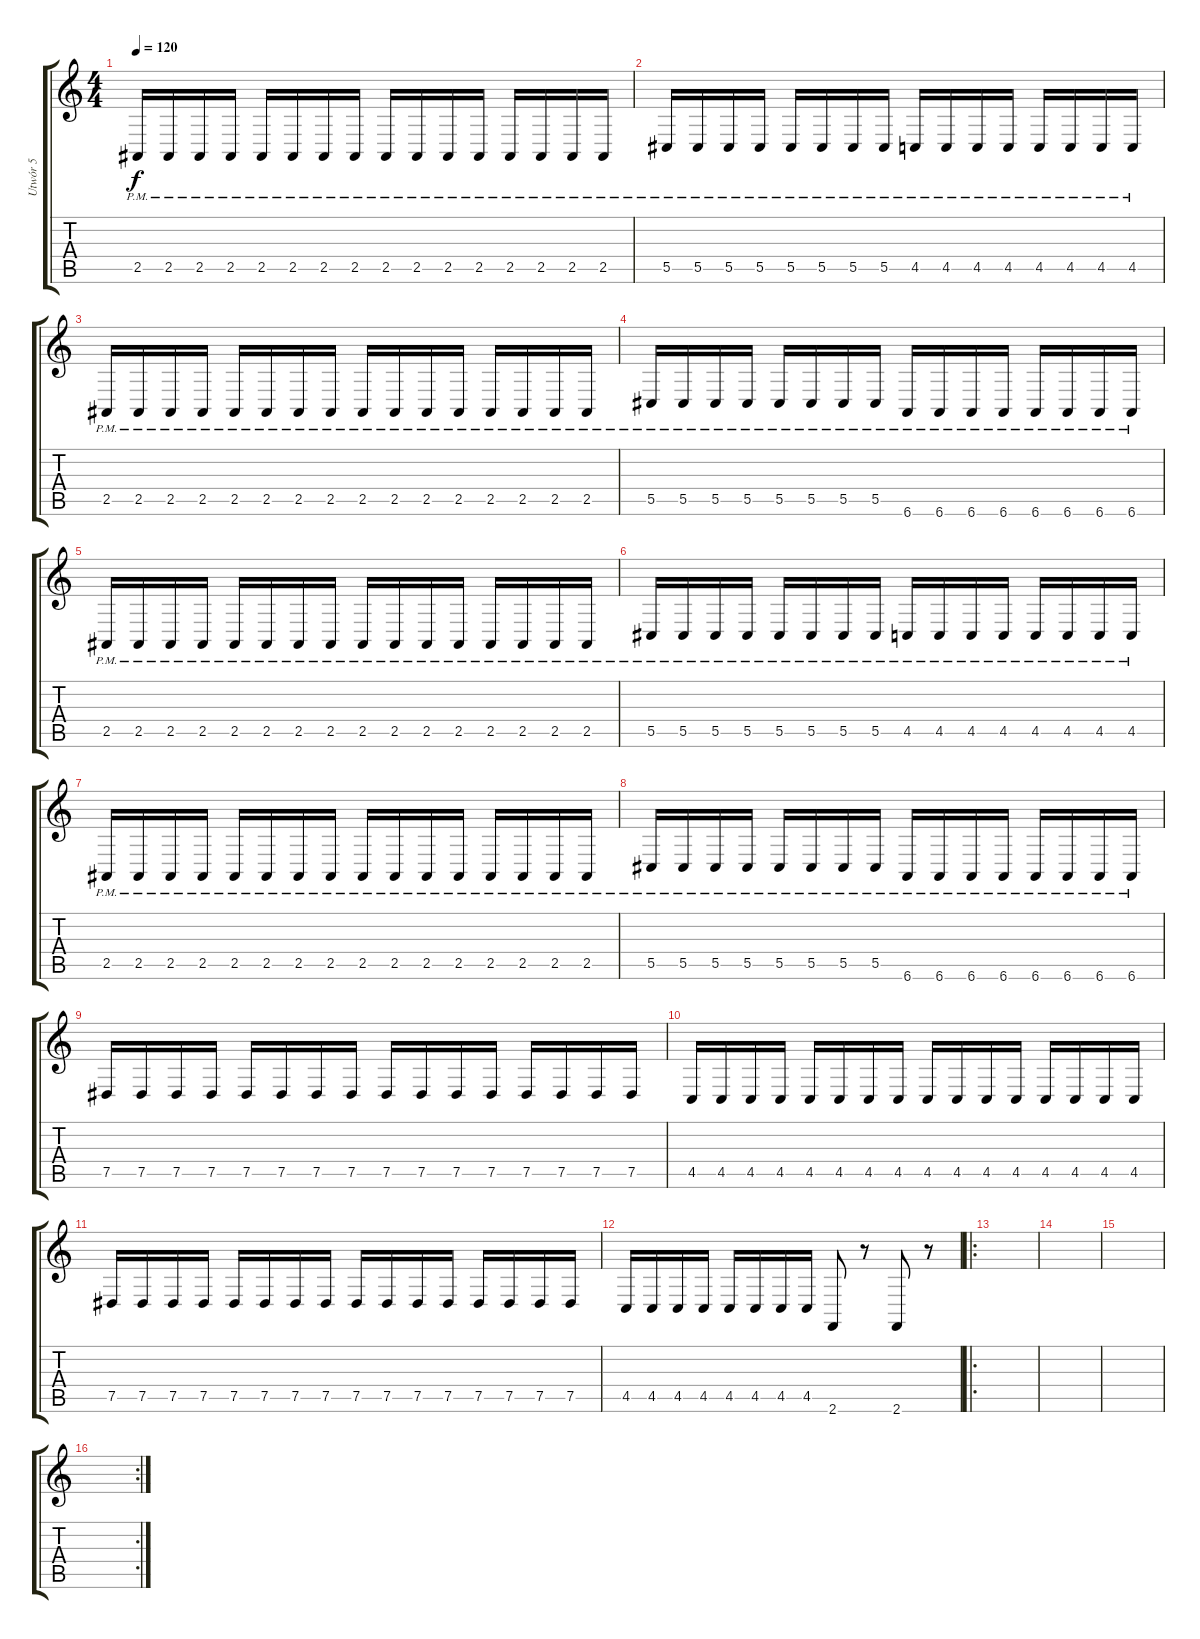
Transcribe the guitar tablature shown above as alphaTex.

\track ("Utwór 5" "Utwór 5") {instrument lead4chiff}
\staff {score tabs}
\tuning (Eb4 Bb3 Gb3 Db3 Ab2 Eb2) {hide}
\ts (4 4)
\tempo 120
\clef g2
\ks c
2.5{pm}.16{dy f} 2.5{pm}.16 2.5{pm}.16 2.5{pm}.16 2.5{pm}.16 2.5{pm}.16 2.5{pm}.16 2.5{pm}.16 2.5{pm}.16 2.5{pm}.16 2.5{pm}.16 2.5{pm}.16 2.5{pm}.16 2.5{pm}.16 2.5{pm}.16 2.5{pm}.16 |
5.5{pm}.16 5.5{pm}.16 5.5{pm}.16 5.5{pm}.16 5.5{pm}.16 5.5{pm}.16 5.5{pm}.16 5.5{pm}.16 4.5{pm}.16 4.5{pm}.16 4.5{pm}.16 4.5{pm}.16 4.5{pm}.16 4.5{pm}.16 4.5{pm}.16 4.5{pm}.16 |
2.5{pm}.16 2.5{pm}.16 2.5{pm}.16 2.5{pm}.16 2.5{pm}.16 2.5{pm}.16 2.5{pm}.16 2.5{pm}.16 2.5{pm}.16 2.5{pm}.16 2.5{pm}.16 2.5{pm}.16 2.5{pm}.16 2.5{pm}.16 2.5{pm}.16 2.5{pm}.16 |
5.5{pm}.16 5.5{pm}.16 5.5{pm}.16 5.5{pm}.16 5.5{pm}.16 5.5{pm}.16 5.5{pm}.16 5.5{pm}.16 6.6{pm}.16 6.6{pm}.16 6.6{pm}.16 6.6{pm}.16 6.6{pm}.16 6.6{pm}.16 6.6{pm}.16 6.6{pm}.16 |
2.5{pm}.16 2.5{pm}.16 2.5{pm}.16 2.5{pm}.16 2.5{pm}.16 2.5{pm}.16 2.5{pm}.16 2.5{pm}.16 2.5{pm}.16 2.5{pm}.16 2.5{pm}.16 2.5{pm}.16 2.5{pm}.16 2.5{pm}.16 2.5{pm}.16 2.5{pm}.16 |
5.5{pm}.16 5.5{pm}.16 5.5{pm}.16 5.5{pm}.16 5.5{pm}.16 5.5{pm}.16 5.5{pm}.16 5.5{pm}.16 4.5{pm}.16 4.5{pm}.16 4.5{pm}.16 4.5{pm}.16 4.5{pm}.16 4.5{pm}.16 4.5{pm}.16 4.5{pm}.16 |
2.5{pm}.16 2.5{pm}.16 2.5{pm}.16 2.5{pm}.16 2.5{pm}.16 2.5{pm}.16 2.5{pm}.16 2.5{pm}.16 2.5{pm}.16 2.5{pm}.16 2.5{pm}.16 2.5{pm}.16 2.5{pm}.16 2.5{pm}.16 2.5{pm}.16 2.5{pm}.16 |
5.5{pm}.16 5.5{pm}.16 5.5{pm}.16 5.5{pm}.16 5.5{pm}.16 5.5{pm}.16 5.5{pm}.16 5.5{pm}.16 6.6{pm}.16 6.6{pm}.16 6.6{pm}.16 6.6{pm}.16 6.6{pm}.16 6.6{pm}.16 6.6{pm}.16 6.6{pm}.16 |
7.5.16 7.5.16 7.5.16 7.5.16 7.5.16 7.5.16 7.5.16 7.5.16 7.5.16 7.5.16 7.5.16 7.5.16 7.5.16 7.5.16 7.5.16 7.5.16 |
4.5.16 4.5.16 4.5.16 4.5.16 4.5.16 4.5.16 4.5.16 4.5.16 4.5.16 4.5.16 4.5.16 4.5.16 4.5.16 4.5.16 4.5.16 4.5.16 |
7.5.16 7.5.16 7.5.16 7.5.16 7.5.16 7.5.16 7.5.16 7.5.16 7.5.16 7.5.16 7.5.16 7.5.16 7.5.16 7.5.16 7.5.16 7.5.16 |
4.5.16 4.5.16 4.5.16 4.5.16 4.5.16 4.5.16 4.5.16 4.5.16 2.6.8 r.8 2.6.8 r.8 |
\ro
|
|
|
\rc 2
